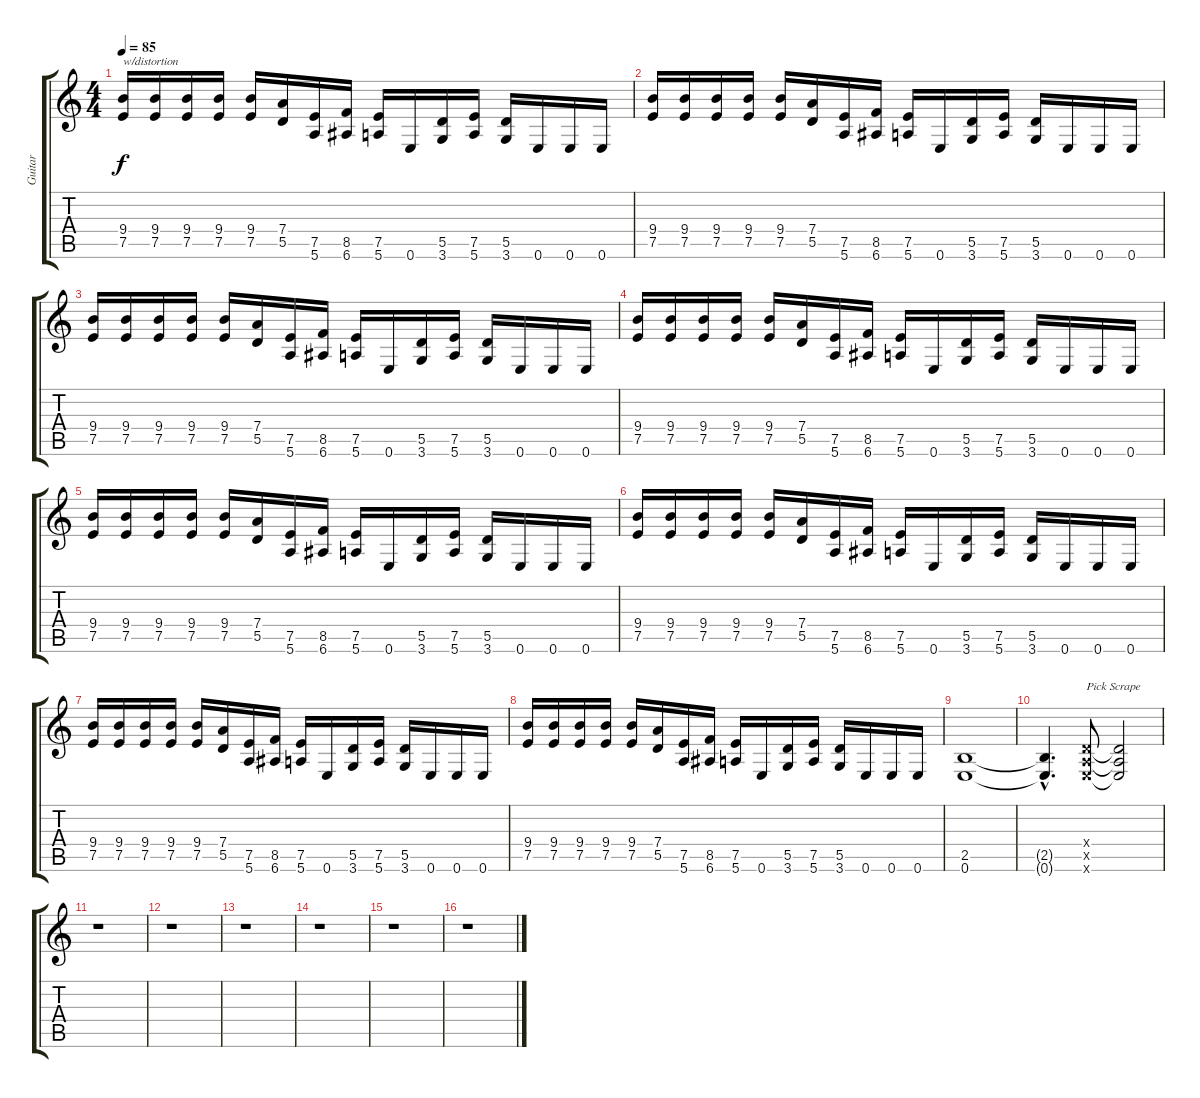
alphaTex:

\track ("Guitar" "Guitar") {instrument distortionguitar}
\staff {score tabs}
\tuning (E4 B3 G3 D3 A2 E2) {hide}
\ts (4 4)
\tempo 85
\clef g2
\ks c
(9.4 7.5).16{txt "w/distortion" dy f instrument distortionguitar} (9.4 7.5).16 (9.4 7.5).16 (9.4 7.5).16 (9.4 7.5).16 (7.4 5.5).16 (7.5 5.6).16 (8.5 6.6).16 (7.5 5.6).16 0.6.16 (5.5 3.6).16 (7.5 5.6).16 (5.5 3.6).16 0.6.16 0.6.16 0.6.16 |
(9.4 7.5).16 (9.4 7.5).16 (9.4 7.5).16 (9.4 7.5).16 (9.4 7.5).16 (7.4 5.5).16 (7.5 5.6).16 (8.5 6.6).16 (7.5 5.6).16 0.6.16 (5.5 3.6).16 (7.5 5.6).16 (5.5 3.6).16 0.6.16 0.6.16 0.6.16 |
(9.4 7.5).16 (9.4 7.5).16 (9.4 7.5).16 (9.4 7.5).16 (9.4 7.5).16 (7.4 5.5).16 (7.5 5.6).16 (8.5 6.6).16 (7.5 5.6).16 0.6.16 (5.5 3.6).16 (7.5 5.6).16 (5.5 3.6).16 0.6.16 0.6.16 0.6.16 |
(9.4 7.5).16 (9.4 7.5).16 (9.4 7.5).16 (9.4 7.5).16 (9.4 7.5).16 (7.4 5.5).16 (7.5 5.6).16 (8.5 6.6).16 (7.5 5.6).16 0.6.16 (5.5 3.6).16 (7.5 5.6).16 (5.5 3.6).16 0.6.16 0.6.16 0.6.16 |
(9.4 7.5).16 (9.4 7.5).16 (9.4 7.5).16 (9.4 7.5).16 (9.4 7.5).16 (7.4 5.5).16 (7.5 5.6).16 (8.5 6.6).16 (7.5 5.6).16 0.6.16 (5.5 3.6).16 (7.5 5.6).16 (5.5 3.6).16 0.6.16 0.6.16 0.6.16 |
(9.4 7.5).16 (9.4 7.5).16 (9.4 7.5).16 (9.4 7.5).16 (9.4 7.5).16 (7.4 5.5).16 (7.5 5.6).16 (8.5 6.6).16 (7.5 5.6).16 0.6.16 (5.5 3.6).16 (7.5 5.6).16 (5.5 3.6).16 0.6.16 0.6.16 0.6.16 |
(9.4 7.5).16 (9.4 7.5).16 (9.4 7.5).16 (9.4 7.5).16 (9.4 7.5).16 (7.4 5.5).16 (7.5 5.6).16 (8.5 6.6).16 (7.5 5.6).16 0.6.16 (5.5 3.6).16 (7.5 5.6).16 (5.5 3.6).16 0.6.16 0.6.16 0.6.16 |
(9.4 7.5).16 (9.4 7.5).16 (9.4 7.5).16 (9.4 7.5).16 (9.4 7.5).16 (7.4 5.5).16 (7.5 5.6).16 (8.5 6.6).16 (7.5 5.6).16 0.6.16 (5.5 3.6).16 (7.5 5.6).16 (5.5 3.6).16 0.6.16 0.6.16 0.6.16 |
(2.5 0.6).1 |
(2.5{hac t} 0.6{hac t}).4{d} (0.4{x} 0.5{x} 0.6{x}).8{txt "Pick Scrape"} (0.4{t} 0.5{t} 0.6{t}).2 |
r.1 |
r.1 |
r.1 |
r.1 |
r.1 |
r.1
